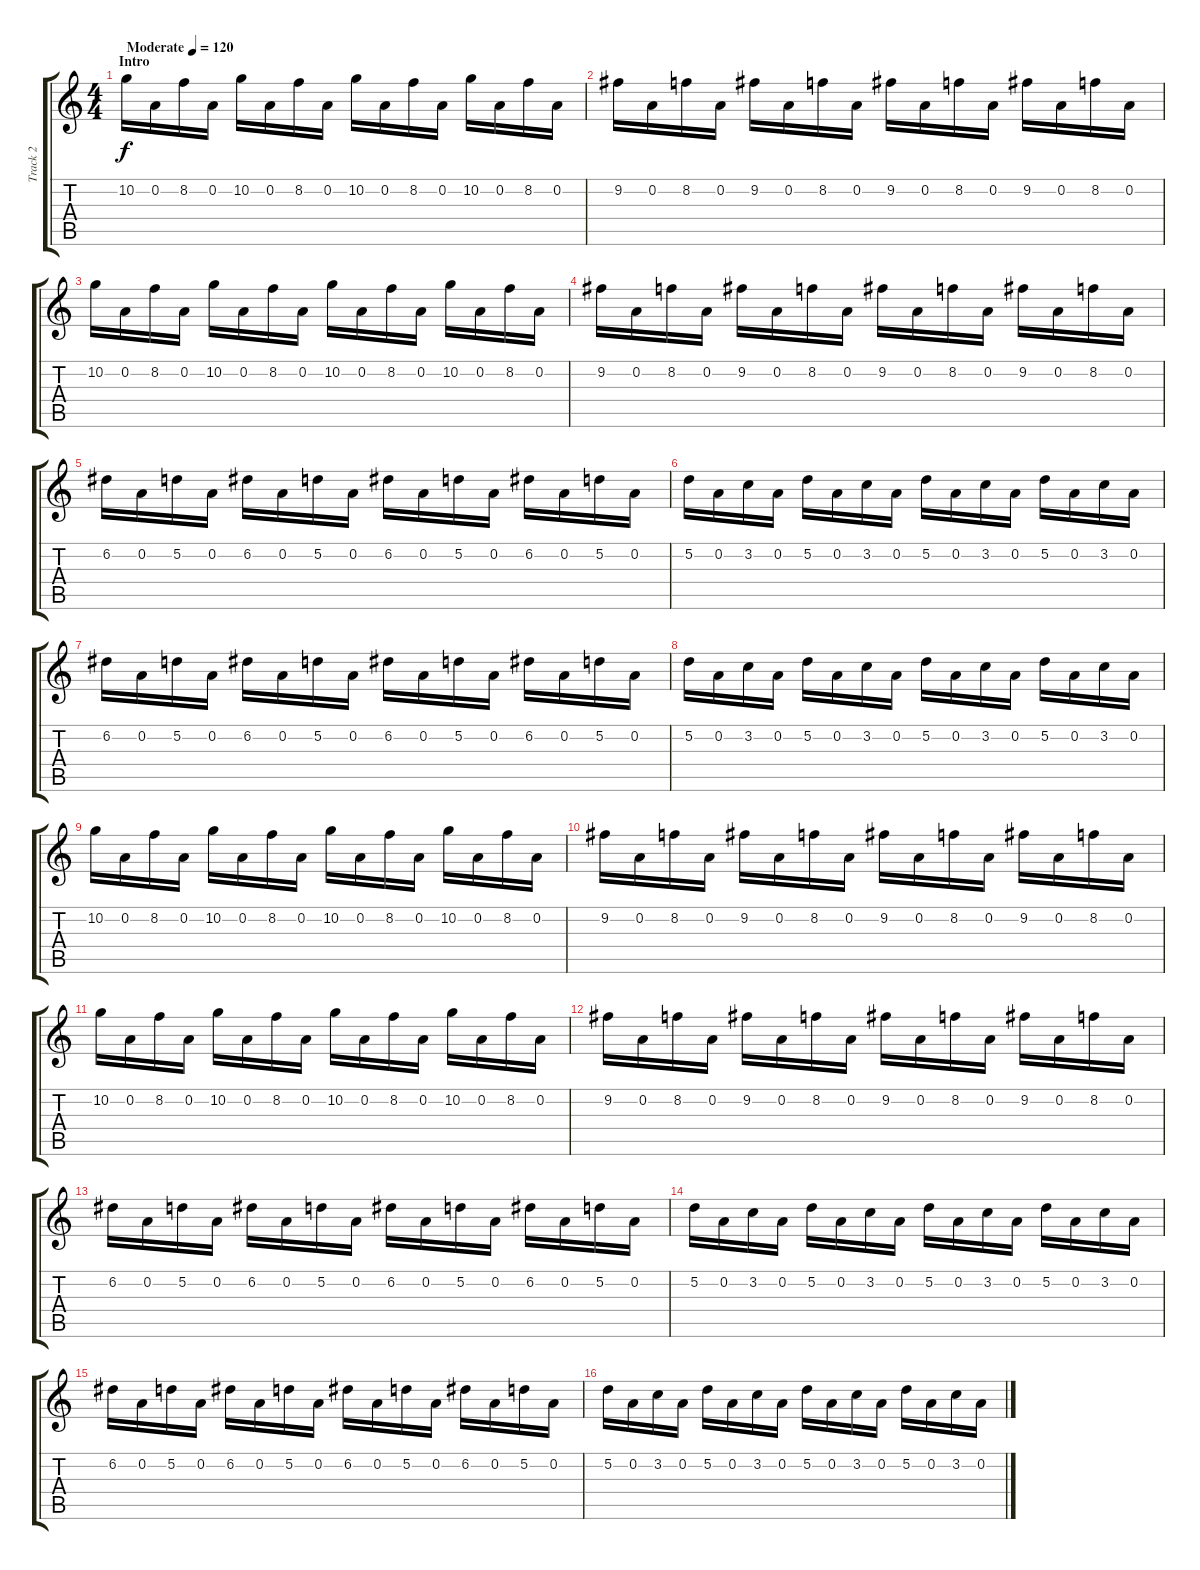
\track ("Track 2" "Track 2") {instrument distortionguitar}
\staff {score tabs}
\tuning (D4 A3 F3 C3 G2 C2) {hide}
\ts (4 4)
\section ("" "Intro")
\tempo (120 "Moderate")
\clef g2
\ks c
10.2.16{dy f instrument distortionguitar} 0.2.16 8.2.16 0.2.16 10.2.16 0.2.16 8.2.16 0.2.16 10.2.16 0.2.16 8.2.16 0.2.16 10.2.16 0.2.16 8.2.16 0.2.16 |
9.2.16 0.2.16 8.2.16 0.2.16 9.2.16 0.2.16 8.2.16 0.2.16 9.2.16 0.2.16 8.2.16 0.2.16 9.2.16 0.2.16 8.2.16 0.2.16 |
10.2.16 0.2.16 8.2.16 0.2.16 10.2.16 0.2.16 8.2.16 0.2.16 10.2.16 0.2.16 8.2.16 0.2.16 10.2.16 0.2.16 8.2.16 0.2.16 |
9.2.16 0.2.16 8.2.16 0.2.16 9.2.16 0.2.16 8.2.16 0.2.16 9.2.16 0.2.16 8.2.16 0.2.16 9.2.16 0.2.16 8.2.16 0.2.16 |
6.2.16 0.2.16 5.2.16 0.2.16 6.2.16 0.2.16 5.2.16 0.2.16 6.2.16 0.2.16 5.2.16 0.2.16 6.2.16 0.2.16 5.2.16 0.2.16 |
5.2.16 0.2.16 3.2.16 0.2.16 5.2.16 0.2.16 3.2.16 0.2.16 5.2.16 0.2.16 3.2.16 0.2.16 5.2.16 0.2.16 3.2.16 0.2.16 |
6.2.16 0.2.16 5.2.16 0.2.16 6.2.16 0.2.16 5.2.16 0.2.16 6.2.16 0.2.16 5.2.16 0.2.16 6.2.16 0.2.16 5.2.16 0.2.16 |
5.2.16 0.2.16 3.2.16 0.2.16 5.2.16 0.2.16 3.2.16 0.2.16 5.2.16 0.2.16 3.2.16 0.2.16 5.2.16 0.2.16 3.2.16 0.2.16 |
10.2.16 0.2.16 8.2.16 0.2.16 10.2.16 0.2.16 8.2.16 0.2.16 10.2.16 0.2.16 8.2.16 0.2.16 10.2.16 0.2.16 8.2.16 0.2.16 |
9.2.16 0.2.16 8.2.16 0.2.16 9.2.16 0.2.16 8.2.16 0.2.16 9.2.16 0.2.16 8.2.16 0.2.16 9.2.16 0.2.16 8.2.16 0.2.16 |
10.2.16 0.2.16 8.2.16 0.2.16 10.2.16 0.2.16 8.2.16 0.2.16 10.2.16 0.2.16 8.2.16 0.2.16 10.2.16 0.2.16 8.2.16 0.2.16 |
9.2.16 0.2.16 8.2.16 0.2.16 9.2.16 0.2.16 8.2.16 0.2.16 9.2.16 0.2.16 8.2.16 0.2.16 9.2.16 0.2.16 8.2.16 0.2.16 |
6.2.16 0.2.16 5.2.16 0.2.16 6.2.16 0.2.16 5.2.16 0.2.16 6.2.16 0.2.16 5.2.16 0.2.16 6.2.16 0.2.16 5.2.16 0.2.16 |
5.2.16 0.2.16 3.2.16 0.2.16 5.2.16 0.2.16 3.2.16 0.2.16 5.2.16 0.2.16 3.2.16 0.2.16 5.2.16 0.2.16 3.2.16 0.2.16 |
6.2.16 0.2.16 5.2.16 0.2.16 6.2.16 0.2.16 5.2.16 0.2.16 6.2.16 0.2.16 5.2.16 0.2.16 6.2.16 0.2.16 5.2.16 0.2.16 |
5.2.16 0.2.16 3.2.16 0.2.16 5.2.16 0.2.16 3.2.16 0.2.16 5.2.16 0.2.16 3.2.16 0.2.16 5.2.16 0.2.16 3.2.16 0.2.16
